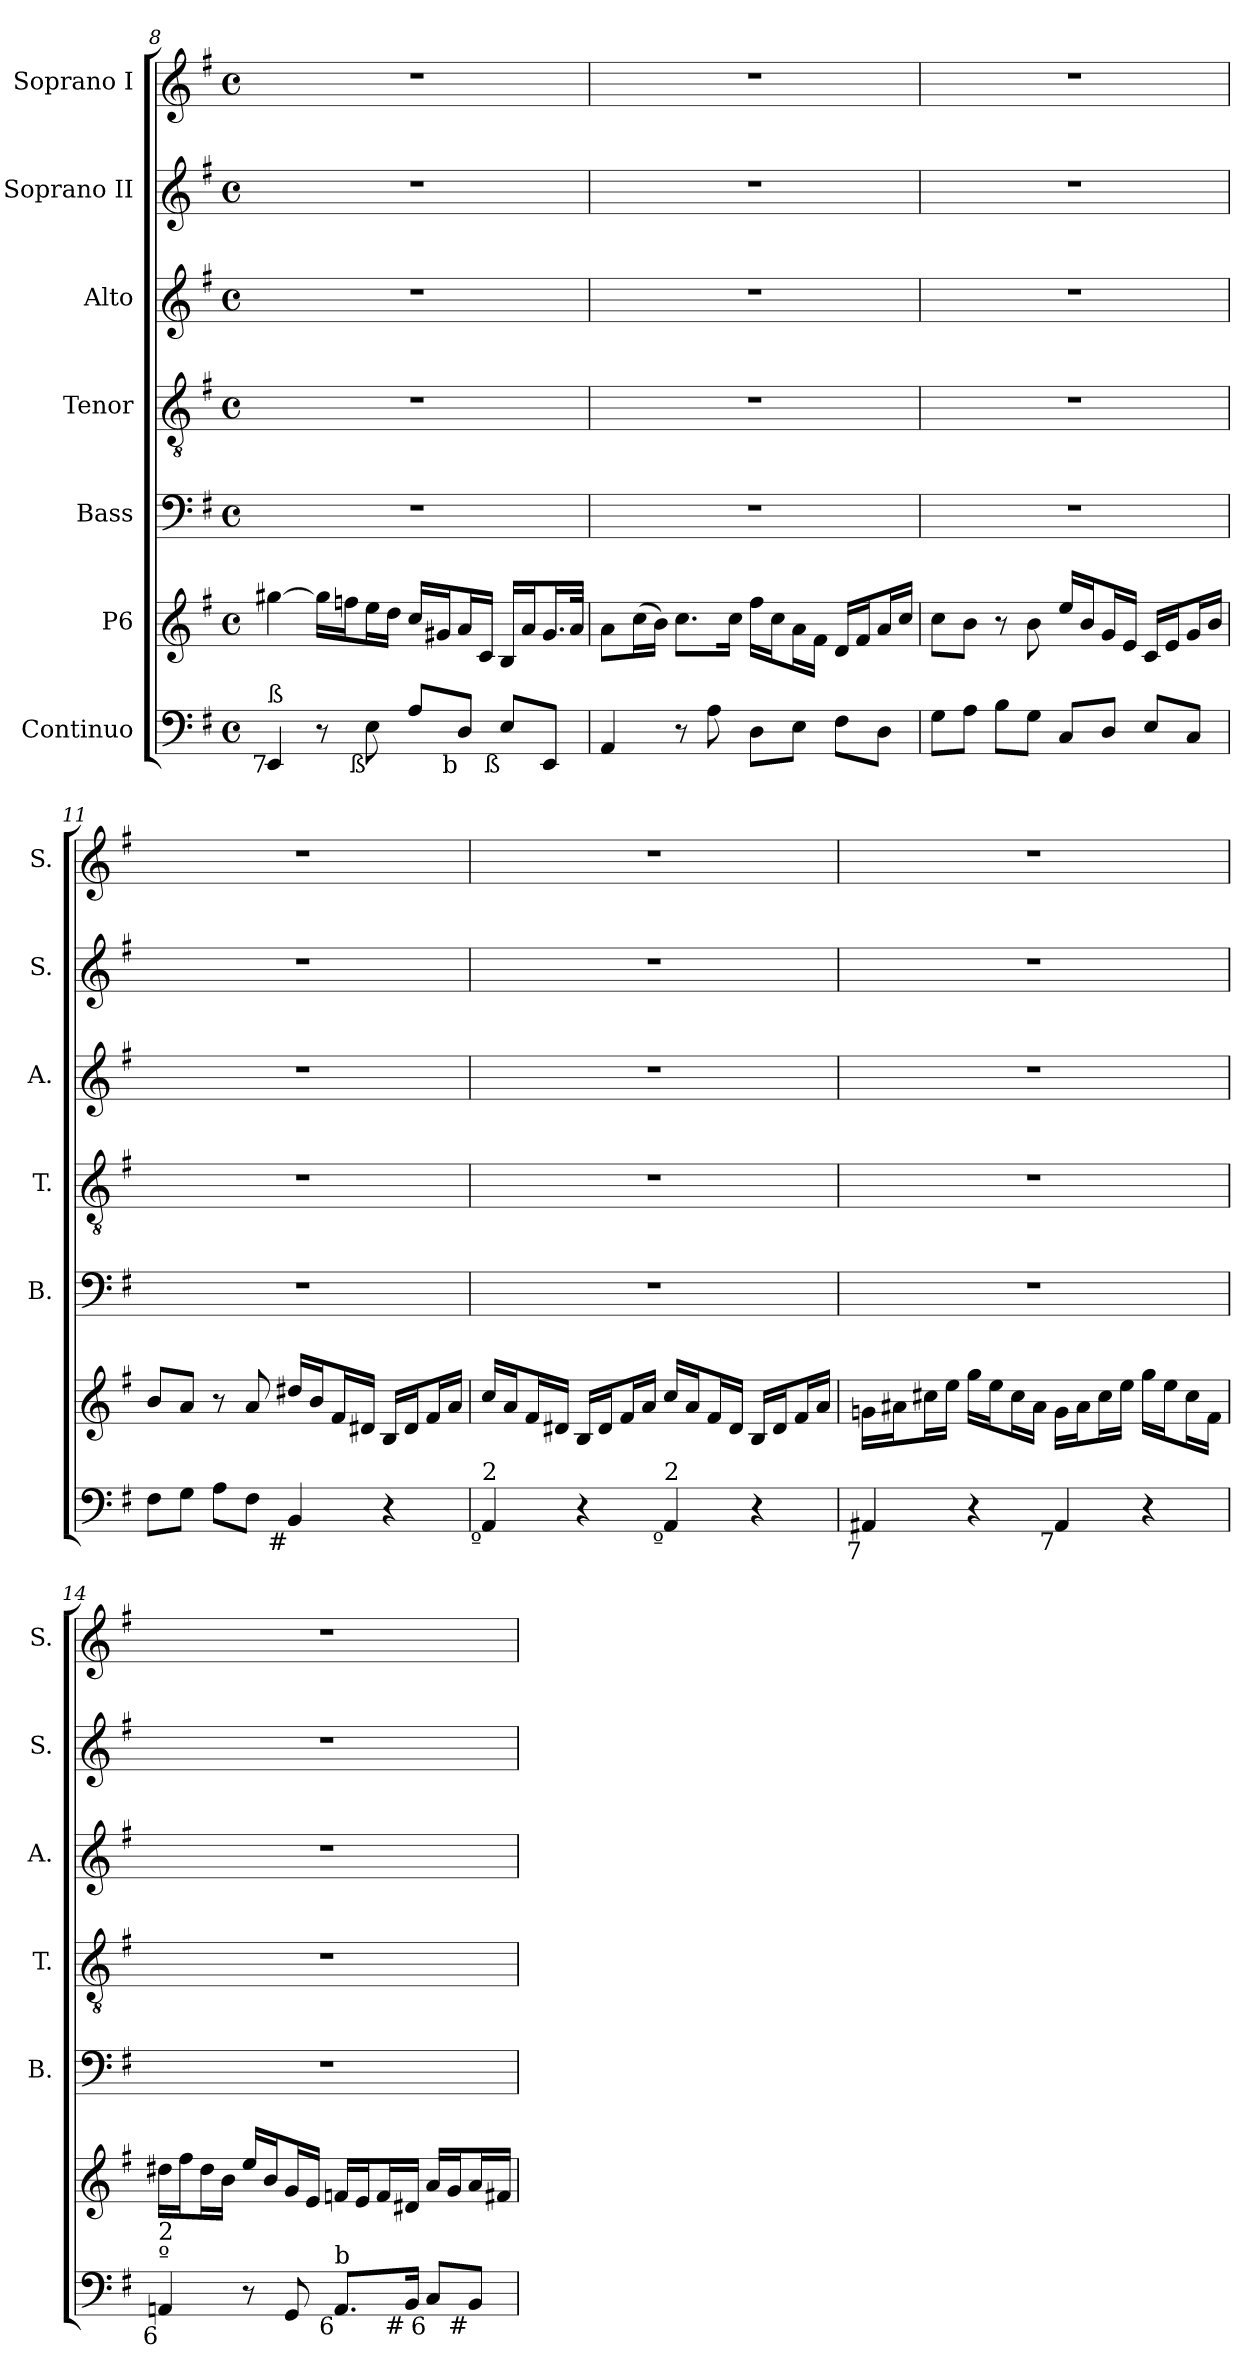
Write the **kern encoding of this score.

**kern	**kern	**kern	**kern	**kern	**kern	**kern
*part7	*part6	*part5	*part4	*part3	*part2	*part1
*staff7	*staff6	*staff5	*staff4	*staff3	*staff2	*staff1
*I"Continuo	*I"P6	*I"Bass	*I"Tenor	*I"Alto	*I"Soprano II	*I"Soprano I
*	*	*I'B.	*I'T.	*I'A.	*I'S.	*I'S.
!!LO:LB:g=z
*clefF4	*clefG2	*clefF4	*clefGv2	*clefG2	*clefG2	*clefG2
*	*	*	*ITrd7c12	*	*	*
*k[f#]	*k[f#]	*k[f#]	*k[f#]	*k[f#]	*k[f#]	*k[f#]
*G:	*G:	*G:	*G:	*G:	*G:	*G:
*M4/4	*M4/4	*M4/4	*M4/4	*M4/4	*M4/4	*M4/4
*met(c)	*met(c)	*met(c)	*met(c)	*met(c)	*met(c)	*met(c)
=8	=8	=8	=8	=8	=8	=8
!LO:TX:b:rj:t=7	!	!	!	!	!	!
!LO:TX:t=ß	!	!	!	!	!	!
4EEi/	[>4gg#Xi\	1r	1r	1r	1r	1r
8r	16gg#i\LL]	.	.	.	.	.
.	16ffni\J	.	.	.	.	.
!LO:TX:b:rj:t=ß	!	!	!	!	!	!
8Ei\	16eei\L	.	.	.	.	.
.	16ddi\JJ	.	.	.	.	.
8Ai/L	16cci/LL	.	.	.	.	.
.	16g#Xi/J	.	.	.	.	.
!LO:TX:b:rj:t=b	!	!	!	!	!	!
8Di/J	16ai/L	.	.	.	.	.
.	16ci/JJ	.	.	.	.	.
!LO:TX:b:rj:t=ß	!	!	!	!	!	!
8Ei/L	16Bi/LL	.	.	.	.	.
.	16ai/J	.	.	.	.	.
8EEi/J	16.g#i/L	.	.	.	.	.
.	32ai/JJk	.	.	.	.	.
=9	=9	=9	=9	=9	=9	=9
4AAi/	8ai\L	1r	1r	1r	1r	1r
.	(16cci\L	.	.	.	.	.
.	16bi\JJ)	.	.	.	.	.
8r	8.cci\L	.	.	.	.	.
8Ai\	.	.	.	.	.	.
.	16cci\Jk	.	.	.	.	.
8Di\L	16ff#i\LL	.	.	.	.	.
.	16cci\J	.	.	.	.	.
8Ei\J	16ai\L	.	.	.	.	.
.	16f#i\JJ	.	.	.	.	.
8F#i\L	16di/LL	.	.	.	.	.
.	16f#i/J	.	.	.	.	.
8Di\J	16ai/L	.	.	.	.	.
.	16cci/JJ	.	.	.	.	.
=10	=10	=10	=10	=10	=10	=10
8Gi\L	8cci\L	1r	1r	1r	1r	1r
8Ai\J	8bi\J	.	.	.	.	.
8Bi\L	8r	.	.	.	.	.
8Gi\J	8bi\	.	.	.	.	.
8Ci/L	16eei/LL	.	.	.	.	.
.	16bi/J	.	.	.	.	.
8Di/J	16gi/L	.	.	.	.	.
.	16ei/JJ	.	.	.	.	.
8Ei/L	16ci/LL	.	.	.	.	.
.	16ei/J	.	.	.	.	.
8Ci/J	16gi/L	.	.	.	.	.
.	16bi/JJ	.	.	.	.	.
=11	=11	=11	=11	=11	=11	=11
8F#i\L	8bi/L	1r	1r	1r	1r	1r
8Gi\J	8ai/J	.	.	.	.	.
8Ai\L	8r	.	.	.	.	.
8F#i\J	8ai/	.	.	.	.	.
!LO:TX:b:rj:t=#	!	!	!	!	!	!
4BBi/	16dd#Xi/LL	.	.	.	.	.
.	16bi/J	.	.	.	.	.
.	16f#i/L	.	.	.	.	.
.	16d#Xi/JJ	.	.	.	.	.
4r	16Bi/LL	.	.	.	.	.
.	16d#i/J	.	.	.	.	.
.	16f#i/L	.	.	.	.	.
.	16ai/JJ	.	.	.	.	.
!!LO:LB:g=z
=12	=12	=12	=12	=12	=12	=12
!LO:TX:b:rj:t=º	!	!	!	!	!	!
!LO:TX:t=2	!	!	!	!	!	!
4AAi/	16cci/LL	1r	1r	1r	1r	1r
.	16ai/J	.	.	.	.	.
.	16f#i/L	.	.	.	.	.
.	16d#Xi/JJ	.	.	.	.	.
4r	16Bi/LL	.	.	.	.	.
.	16d#i/J	.	.	.	.	.
.	16f#i/L	.	.	.	.	.
.	16ai/JJ	.	.	.	.	.
!LO:TX:b:rj:t=º	!	!	!	!	!	!
!LO:TX:t=2	!	!	!	!	!	!
4AAi/	16cci/LL	.	.	.	.	.
.	16ai/J	.	.	.	.	.
.	16f#i/L	.	.	.	.	.
.	16d#i/JJ	.	.	.	.	.
4r	16Bi/LL	.	.	.	.	.
.	16d#i/J	.	.	.	.	.
.	16f#i/L	.	.	.	.	.
.	16ai/JJ	.	.	.	.	.
=13	=13	=13	=13	=13	=13	=13
!LO:TX:b:rj:t=7	!	!	!	!	!	!
4AA#Xi/	16gni\LL	1r	1r	1r	1r	1r
.	16a#Xi\J	.	.	.	.	.
.	16cc#Xi\L	.	.	.	.	.
.	16eei\JJ	.	.	.	.	.
4r	16ggi\LL	.	.	.	.	.
.	16eei\J	.	.	.	.	.
.	16cc#i\L	.	.	.	.	.
.	16a#i\JJ	.	.	.	.	.
!LO:TX:b:rj:t=7	!	!	!	!	!	!
4AA#i/	16gi\LL	.	.	.	.	.
.	16a#i\J	.	.	.	.	.
.	16cc#i\L	.	.	.	.	.
.	16eei\JJ	.	.	.	.	.
4r	16ggi\LL	.	.	.	.	.
.	16eei\J	.	.	.	.	.
.	16cc#i\L	.	.	.	.	.
.	16f#i\JJ	.	.	.	.	.
=14	=14	=14	=14	=14	=14	=14
!LO:TX:b:rj:t=6	!	!	!	!	!	!
!LO:TX:t=º	!	!	!	!	!	!
!LO:TX:t=2	!	!	!	!	!	!
4AAni/	16dd#Xi\LL	1r	1r	1r	1r	1r
.	16ff#i\J	.	.	.	.	.
.	16dd#i\L	.	.	.	.	.
.	16bi\JJ	.	.	.	.	.
8r	16eei/LL	.	.	.	.	.
.	16bi/J	.	.	.	.	.
8GGi/	16gi/L	.	.	.	.	.
.	16ei/JJ	.	.	.	.	.
!LO:TX:b:rj:t=6	!	!	!	!	!	!
!LO:TX:t=b	!	!	!	!	!	!
8.AAi/L	16fni/LL	.	.	.	.	.
.	16ei/J	.	.	.	.	.
.	16fi/L	.	.	.	.	.
!LO:TX:b:rj:t=#	!	!	!	!	!	!
16BBi/Jk	16d#Xi/JJ	.	.	.	.	.
!LO:TX:b:rj:t=6	!	!	!	!	!	!
8Ci/L	16ai/LL	.	.	.	.	.
.	16gi/J	.	.	.	.	.
!LO:TX:b:rj:t=#	!	!	!	!	!	!
8BBi/J	16ai/L	.	.	.	.	.
.	16f#Xi/JJ	.	.	.	.	.
=	=	=	=	=	=	=
*-	*-	*-	*-	*-	*-	*-
